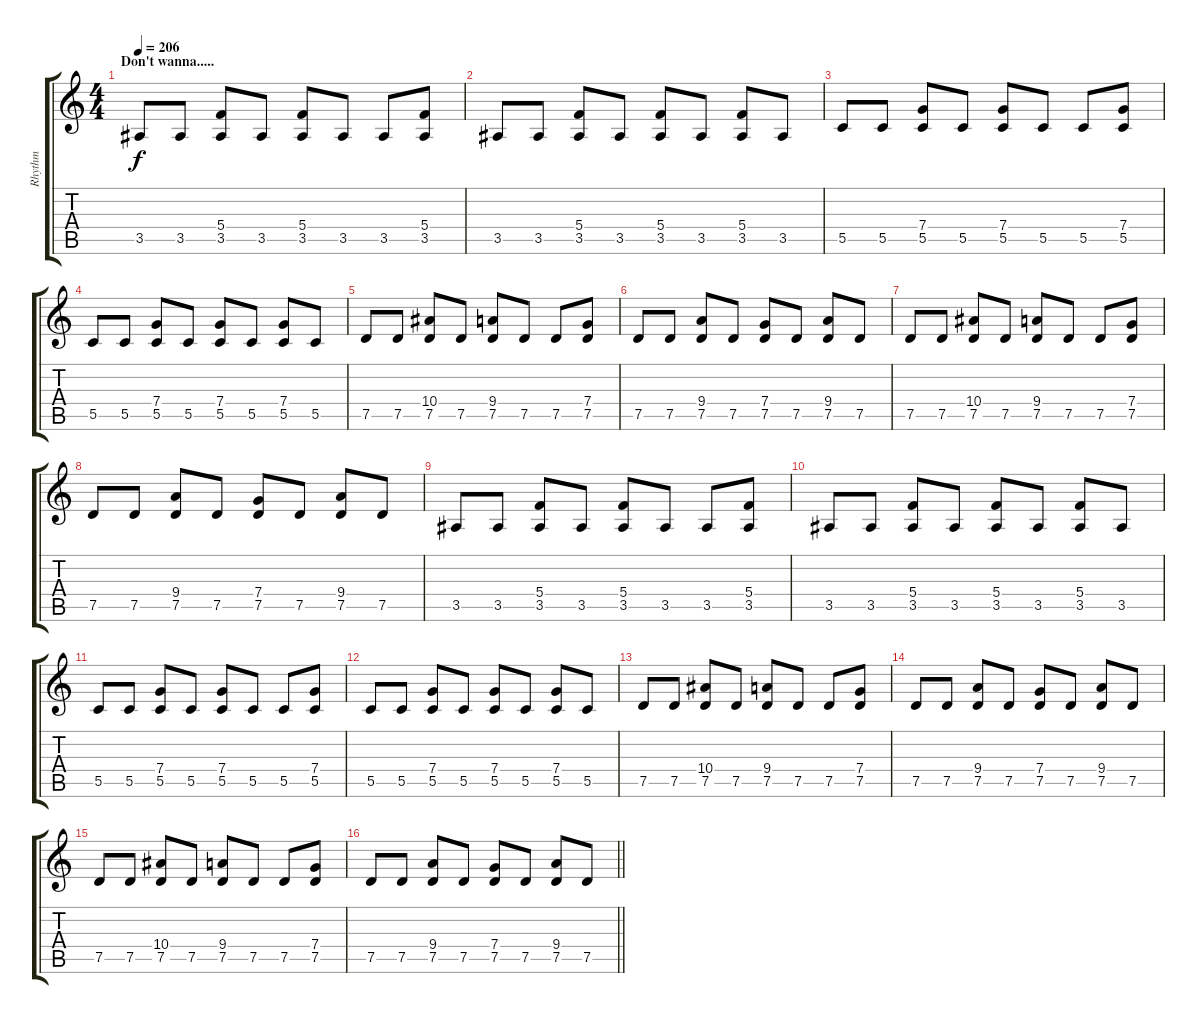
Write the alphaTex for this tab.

\track ("Rhythm" "Rhythm") {instrument overdrivenguitar}
\staff {score tabs}
\tuning (D4 A3 F3 C3 G2 D2) {hide}
\ts (4 4)
\section ("" "Don't wanna.....")
\tempo 206
\clef g2
\ks c
3.5.8{dy f} 3.5.8 (5.4 3.5).8 3.5.8 (5.4 3.5).8 3.5.8 3.5.8 (5.4 3.5).8 |
3.5.8 3.5.8 (5.4 3.5).8 3.5.8 (5.4 3.5).8 3.5.8 (5.4 3.5).8 3.5.8 |
5.5.8 5.5.8 (7.4 5.5).8 5.5.8 (7.4 5.5).8 5.5.8 5.5.8 (7.4 5.5).8 |
5.5.8 5.5.8 (7.4 5.5).8 5.5.8 (7.4 5.5).8 5.5.8 (7.4 5.5).8 5.5.8 |
7.5.8 7.5.8 (10.4 7.5).8 7.5.8 (9.4 7.5).8 7.5.8 7.5.8 (7.4 7.5).8 |
7.5.8 7.5.8 (9.4 7.5).8 7.5.8 (7.4 7.5).8 7.5.8 (9.4 7.5).8 7.5.8 |
7.5.8 7.5.8 (10.4 7.5).8 7.5.8 (9.4 7.5).8 7.5.8 7.5.8 (7.4 7.5).8 |
7.5.8 7.5.8 (9.4 7.5).8 7.5.8 (7.4 7.5).8 7.5.8 (9.4 7.5).8 7.5.8 |
3.5.8 3.5.8 (5.4 3.5).8 3.5.8 (5.4 3.5).8 3.5.8 3.5.8 (5.4 3.5).8 |
3.5.8 3.5.8 (5.4 3.5).8 3.5.8 (5.4 3.5).8 3.5.8 (5.4 3.5).8 3.5.8 |
5.5.8 5.5.8 (7.4 5.5).8 5.5.8 (7.4 5.5).8 5.5.8 5.5.8 (7.4 5.5).8 |
5.5.8 5.5.8 (7.4 5.5).8 5.5.8 (7.4 5.5).8 5.5.8 (7.4 5.5).8 5.5.8 |
7.5.8 7.5.8 (10.4 7.5).8 7.5.8 (9.4 7.5).8 7.5.8 7.5.8 (7.4 7.5).8 |
7.5.8 7.5.8 (9.4 7.5).8 7.5.8 (7.4 7.5).8 7.5.8 (9.4 7.5).8 7.5.8 |
7.5.8 7.5.8 (10.4 7.5).8 7.5.8 (9.4 7.5).8 7.5.8 7.5.8 (7.4 7.5).8 |
\barLineRight lightlight
7.5.8 7.5.8 (9.4 7.5).8 7.5.8 (7.4 7.5).8 7.5.8 (9.4 7.5).8 7.5.8
